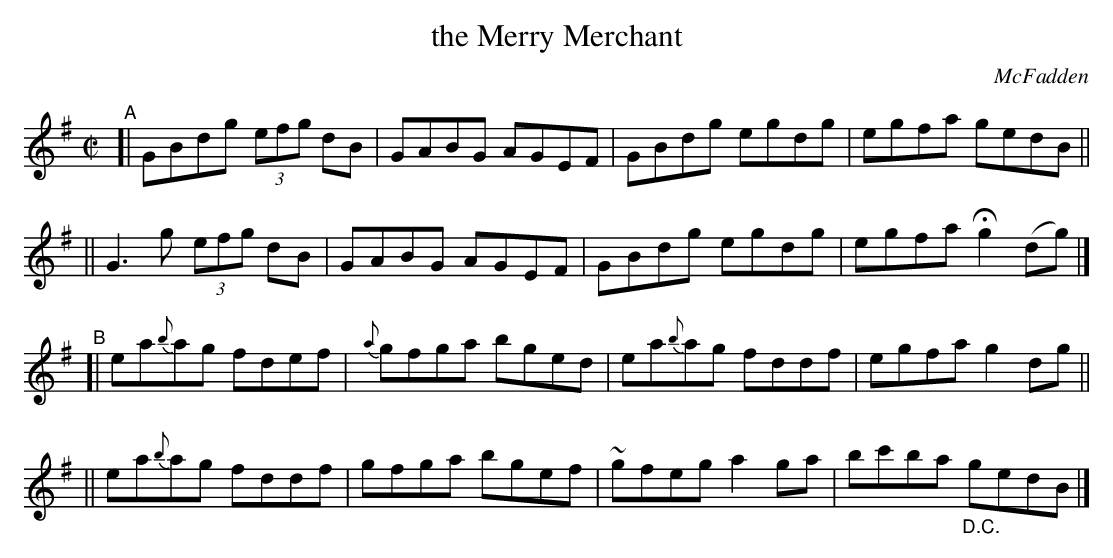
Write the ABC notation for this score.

X:1
T: the Merry Merchant
O: McFadden
M: C|
L: 1/8
K: G
"^A"\
[| GBdg (3efg dB | GABG AGEF | GBdg egdg | egfa gedB ||
|| G3g  (3efg dB | GABG AGEF | GBdg egdg | egfa Hg2(dg) |]
"^B"\
[| ea{b}ag fdef | {a}gfga bged | ea{b}ag fddf | egfa g2dg ||
|| ea{b}ag fddf |    gfga bgef |  ~gfeg  a2ga | bc'ba "_D.C."gedB |]
